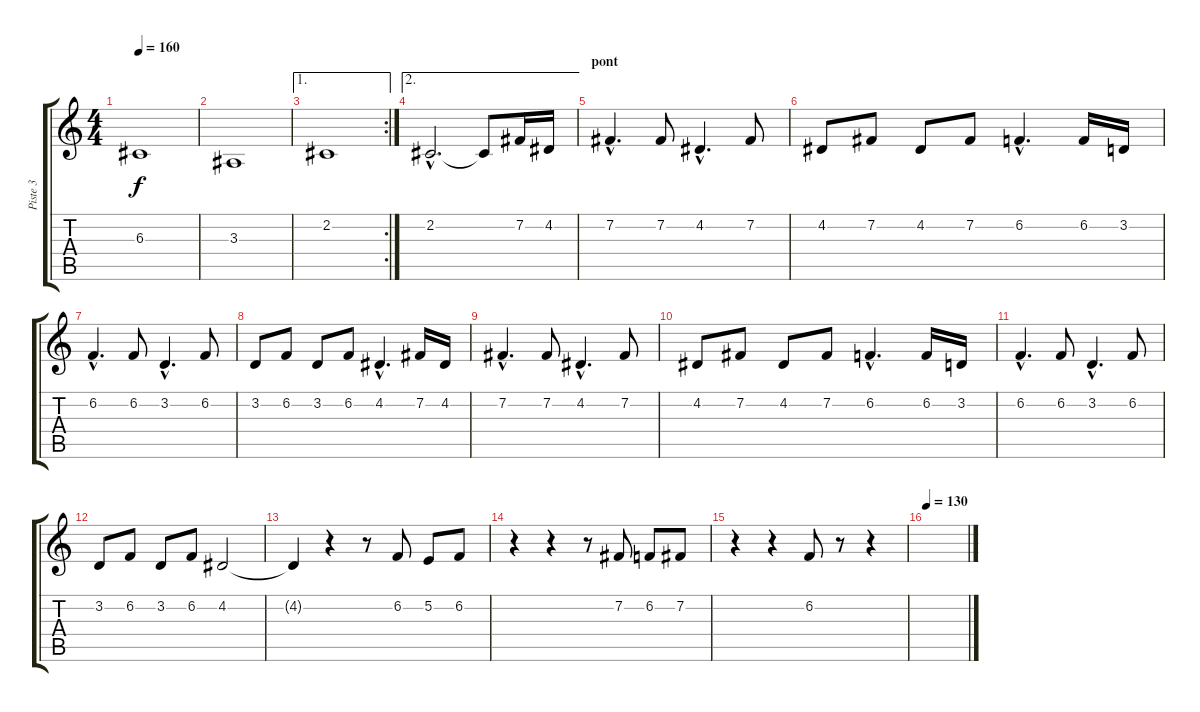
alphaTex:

\track ("Piste 3" "Piste 3") {instrument baritonesax}
\staff {score tabs}
\tuning (E4 B3 G3 D3 A2 E2) {hide}
\ts (4 4)
\tempo 160
\clef g2
\ks c
6.3.1{dy f} |
3.3.1 |
\ae 1
\rc 2
2.2.1 |
\ae 2
2.2{hac}.2{d} 2.2{t}.8 7.2.16 4.2.16 |
\section ("" "pont")
7.2{hac}.4{d} 7.2.8 4.2{hac}.4{d} 7.2.8 |
4.2.8 7.2.8 4.2.8 7.2.8 6.2{hac}.4{d} 6.2.16 3.2.16 |
6.2{hac}.4{d} 6.2.8 3.2{hac}.4{d} 6.2.8 |
3.2.8 6.2.8 3.2.8 6.2.8 4.2{hac}.4{d} 7.2.16 4.2.16 |
7.2{hac}.4{d} 7.2.8 4.2{hac}.4{d} 7.2.8 |
4.2.8 7.2.8 4.2.8 7.2.8 6.2{hac}.4{d} 6.2.16 3.2.16 |
6.2{hac}.4{d} 6.2.8 3.2{hac}.4{d} 6.2.8 |
3.2.8 6.2.8 3.2.8 6.2.8 4.2.2 |
4.2{t}.4 r.4 r.8 6.2.8 5.2.8 6.2.8 |
r.4 r.4 r.8 7.2.8 6.2.8 7.2.8 |
r.4 r.4 6.2.8 r.8 r.4 |
\tempo 130
